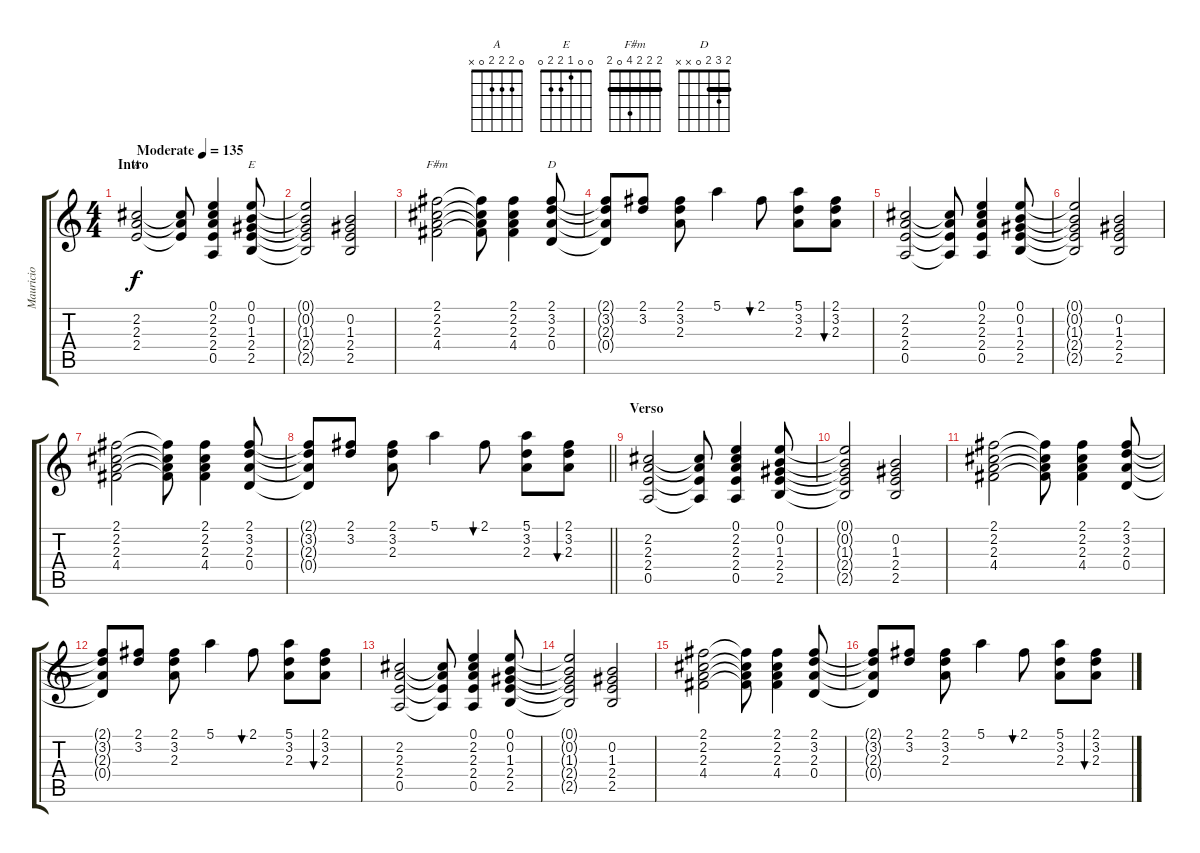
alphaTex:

\track ("Mauricio" "Mauricio") {instrument distortionguitar}
\staff {score tabs}
\tuning (E4 B3 G3 D3 A2 E2) {hide}
\chord ("A" 0 2 2 2 0 x)
\chord ("E" 0 0 1 2 2 0)
\chord ("F#m" 2 2 2 4 0 2) {barre 2}
\chord ("D" 2 3 2 0 x x) {barre 2}
\ts (4 4)
\section ("" "Intro")
\tempo (135 "Moderate")
\clef g2
\ks c
(2.2 2.3 2.4).2{ch "A" dy f instrument distortionguitar} (2.2{t} 2.3{t} 2.4{t}).8 (0.1 2.2 2.3 2.4 0.5).4 (0.1 0.2 1.3 2.4 2.5).8{ch "E"} |
(0.1{t} 0.2{t} 1.3{t} 2.4{t} 2.5{t}).2 (0.2 1.3 2.4 2.5).2 |
(2.1 2.2 2.3 4.4).2{ch "F#m"} (2.1{t} 2.2{t} 2.3{t} 4.4{t}).8 (2.1 2.2 2.3 4.4).4 (2.1 3.2 2.3 0.4).8{ch "D"} |
(2.1{t} 3.2{t} 2.3{t} 0.4{t}).8 (2.1 3.2).8 (2.1 3.2 2.3).8 5.1.4 2.1.8{bu 30} (5.1 3.2 2.3).8 (2.1 3.2 2.3).8{bu 30} |
(2.2 2.3 2.4 0.5).2 (2.2{t} 2.3{t} 2.4{t} 0.5{t}).8 (0.1 2.2 2.3 2.4 0.5).4 (0.1 0.2 1.3 2.4 2.5).8 |
(0.1{t} 0.2{t} 1.3{t} 2.4{t} 2.5{t}).2 (0.2 1.3 2.4 2.5).2 |
(2.1 2.2 2.3 4.4).2 (2.1{t} 2.2{t} 2.3{t} 4.4{t}).8 (2.1 2.2 2.3 4.4).4 (2.1 3.2 2.3 0.4).8 |
\barLineRight lightlight
(2.1{t} 3.2{t} 2.3{t} 0.4{t}).8 (2.1 3.2).8 (2.1 3.2 2.3).8 5.1.4 2.1.8{bu 30} (5.1 3.2 2.3).8 (2.1 3.2 2.3).8{bu 30} |
\section ("" "Verso")
(2.2 2.3 2.4 0.5).2 (2.2{t} 2.3{t} 2.4{t} 0.5{t}).8 (0.1 2.2 2.3 2.4 0.5).4 (0.1 0.2 1.3 2.4 2.5).8 |
(0.1{t} 0.2{t} 1.3{t} 2.4{t} 2.5{t}).2 (0.2 1.3 2.4 2.5).2 |
(2.1 2.2 2.3 4.4).2 (2.1{t} 2.2{t} 2.3{t} 4.4{t}).8 (2.1 2.2 2.3 4.4).4 (2.1 3.2 2.3 0.4).8 |
(2.1{t} 3.2{t} 2.3{t} 0.4{t}).8 (2.1 3.2).8 (2.1 3.2 2.3).8 5.1.4 2.1.8{bu 30} (5.1 3.2 2.3).8 (2.1 3.2 2.3).8{bu 30} |
(2.2 2.3 2.4 0.5).2 (2.2{t} 2.3{t} 2.4{t} 0.5{t}).8 (0.1 2.2 2.3 2.4 0.5).4 (0.1 0.2 1.3 2.4 2.5).8 |
(0.1{t} 0.2{t} 1.3{t} 2.4{t} 2.5{t}).2 (0.2 1.3 2.4 2.5).2 |
(2.1 2.2 2.3 4.4).2 (2.1{t} 2.2{t} 2.3{t} 4.4{t}).8 (2.1 2.2 2.3 4.4).4 (2.1 3.2 2.3 0.4).8 |
(2.1{t} 3.2{t} 2.3{t} 0.4{t}).8 (2.1 3.2).8 (2.1 3.2 2.3).8 5.1.4 2.1.8{bu 30} (5.1 3.2 2.3).8 (2.1 3.2 2.3).8{bu 30}
